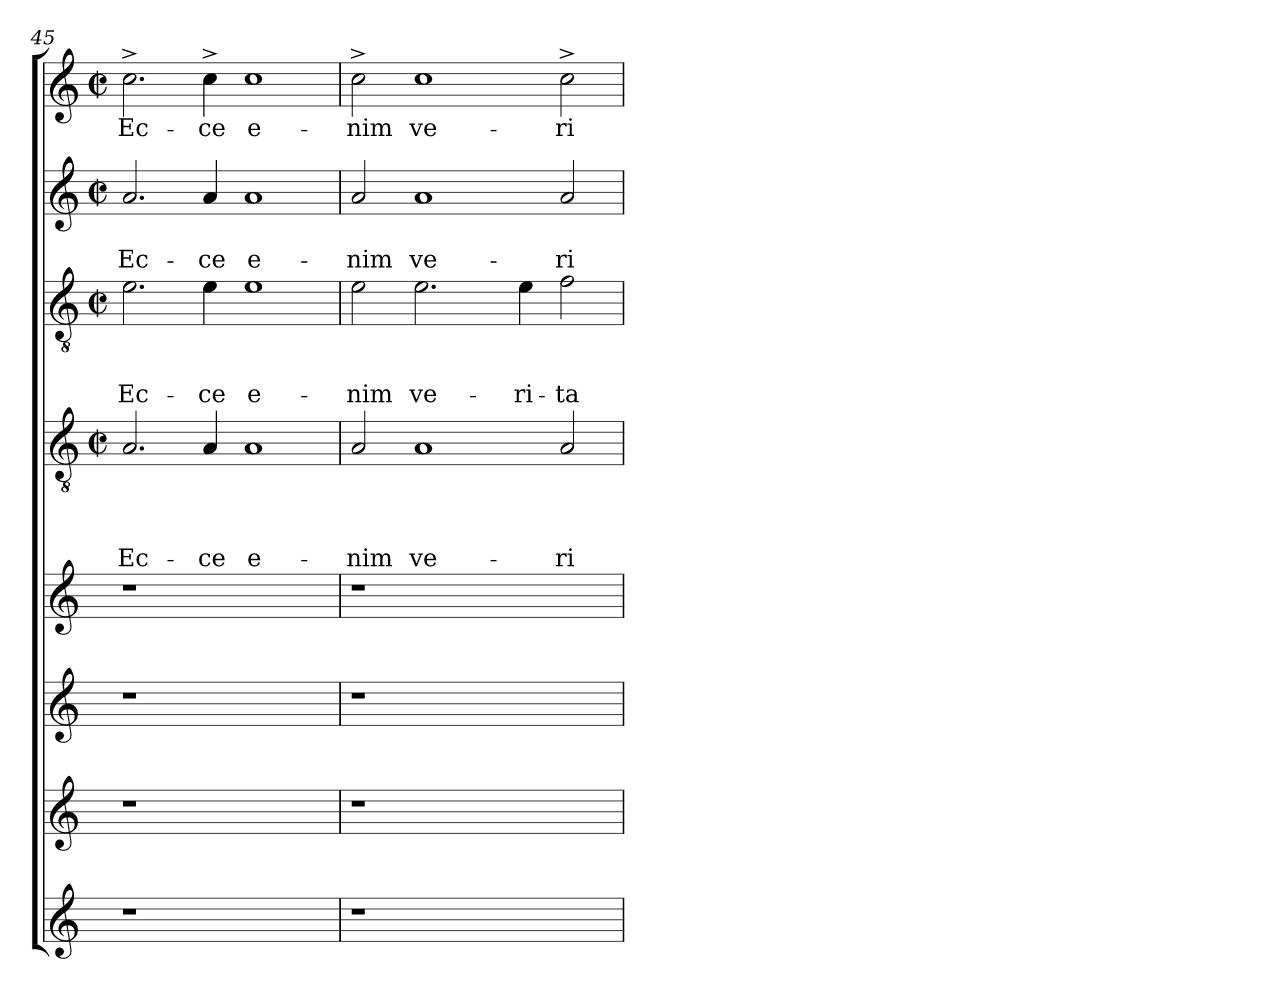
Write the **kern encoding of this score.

**kern	**kern	**kern	**kern	**kern	**text	**text	**text	**text	**kern	**text	**text	**text	**kern	**text	**text	**kern	**text
*part8	*part7	*part6	*part5	*part4	*part4	*part4	*part4	*part4	*part3	*part3	*part3	*part3	*part2	*part2	*part2	*part1	*part1
*staff8	*staff7	*staff6	*staff5	*staff4	*staff4	*staff4	*staff4	*staff4	*staff3	*staff3	*staff3	*staff3	*staff2	*staff2	*staff2	*staff1	*staff1
*clefG2	*clefG2	*clefG2	*clefG2	*clefGv2	*	*	*	*	*clefGv2	*	*	*	*clefG2	*	*	*clefG2	*
*k[]	*k[]	*k[]	*k[]	*k[]	*	*	*	*	*k[]	*	*	*	*k[]	*	*	*k[]	*
*C:	*C:	*C:	*C:	*C:	*	*	*	*	*C:	*	*	*	*C:	*	*	*C:	*
*	*	*	*	*M2/2	*	*	*	*	*M2/2	*	*	*	*M2/2	*	*	*M2/2	*
*	*	*	*	*met(c|)	*	*	*	*	*met(c|)	*	*	*	*met(c|)	*	*	*met(c|)	*
=45	=45	=45	=45	=45	=45	=45	=45	=45	=45	=45	=45	=45	=45	=45	=45	=45	=45
!	!	!	!	!	!	!	!	!LO:LY:b	!	!	!	!LO:LY:b	!	!	!LO:LY:b	!	!LO:LY:b
1r	1r	1r	1r	2.A/	.	.	.	Ec-	2.e\	.	.	Ec-	2.a/	.	Ec-	2.cc^>\	Ec-
!	!	!	!	!	!	!	!	!LO:LY:b	!	!	!	!LO:LY:b	!	!	!LO:LY:b	!	!LO:LY:b
.	.	.	.	4A/	.	.	.	-ce	4e\	.	.	-ce	4a/	.	-ce	4cc^>\	-ce
!	!	!	!	!	!	!	!	!LO:LY:b:rj	!	!	!	!LO:LY:b:rj	!	!	!LO:LY:b:rj	!	!LO:LY:b:rj
1ryy	1ryy	1ryy	1ryy	1A	.	.	.	e-	1e	.	.	e-	1a	.	e-	1cc	e-
=46	=46	=46	=46	=46	=46	=46	=46	=46	=46	=46	=46	=46	=46	=46	=46	=46	=46
!	!	!	!	!	!	!	!	!LO:LY:b	!	!	!	!LO:LY:b	!	!	!LO:LY:b	!	!LO:LY:b
1r	1r	1r	1r	2A/	.	.	.	-nim	2e\	.	.	-nim	2a/	.	-nim	2cc^>\	-nim
!	!	!	!	!	!	!	!	!LO:LY:b	!	!	!	!LO:LY:b	!	!	!LO:LY:b	!	!LO:LY:b
.	.	.	.	1A	.	.	.	ve-	2.e\	.	.	ve-	1a	.	ve-	1cc	ve-
1ryy	1ryy	1ryy	1ryy	.	.	.	.	.	.	.	.	.	.	.	.	.	.
!	!	!	!	!	!	!	!	!	!	!	!	!LO:LY:b	!	!	!	!	!
.	.	.	.	.	.	.	.	.	4e\	.	.	-ri-	.	.	.	.	.
!	!	!	!	!	!	!	!	!LO:LY:b	!	!	!	!LO:LY:b	!	!	!LO:LY:b	!	!LO:LY:b
.	.	.	.	2A/	.	.	.	-ri-	[>2f\	.	.	-ta-	2a/	.	-ri-	2cc^>\	-ri-
=	=	=	=	=	=	=	=	=	=	=	=	=	=	=	=	=	=
*-	*-	*-	*-	*-	*-	*-	*-	*-	*-	*-	*-	*-	*-	*-	*-	*-	*-
